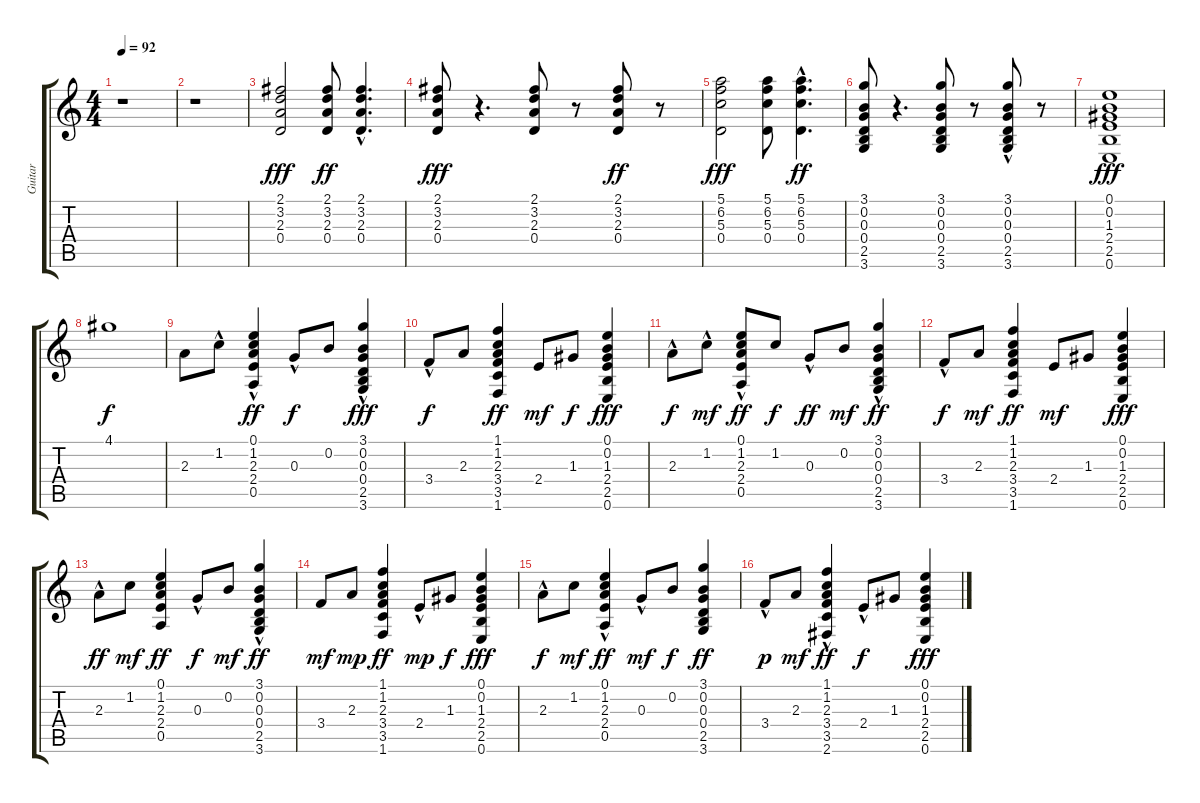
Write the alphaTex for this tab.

\track ("Guitar" "Guitar") {instrument overdrivenguitar}
\staff {score tabs}
\tuning (E4 B3 G3 D3 A2 E2) {hide}
\ts (4 4)
\tempo 92
\clef g2
\ks c
r.1{dy fff instrument overdrivenguitar} |
r.1 |
(2.1 3.2 2.3 0.4).2 (2.1 3.2 2.3 0.4).8{dy ff} (2.1{hac} 3.2{hac} 2.3{hac} 0.4{hac}).4{d} |
(2.1 3.2 2.3 0.4).8{dy fff} r.4{d} (2.1 3.2 2.3 0.4).8 r.8 (2.1 3.2 2.3 0.4).8{dy ff} r.8 |
(5.1 6.2 5.3 0.4).2{dy fff} (5.1 6.2 5.3 0.4).8 (5.1{hac} 6.2{hac} 5.3{hac} 0.4{hac}).4{d dy ff} |
(3.1 0.2 0.3 0.4 2.5 3.6).8 r.4{d} (3.1 0.2 0.3 0.4 2.5 3.6).8 r.8 (3.1 0.2{hac} 0.3 0.4 2.5 3.6).8 r.8 |
(0.1 0.2 1.3 2.4 2.5 0.6).1{dy fff} |
4.1.1{dy f} |
2.3.8 1.2{hac}.8 (0.1 1.2 2.3{hac} 2.4 0.5).4{dy ff} 0.3{hac}.8{dy f} 0.2.8 (3.1 0.2 0.3{hac} 0.4{hac} 2.5 3.6).4{dy fff} |
3.4{hac}.8{dy f} 2.3.8 (1.1 1.2 2.3 3.4 3.5 1.6).4{dy ff} 2.4.8{dy mf} 1.3.8{dy f} (0.1 0.2 1.3 2.4 2.5 0.6).4{dy fff} |
2.3{hac}.8{dy f} 1.2{hac}.8{dy mf} (0.1 1.2 2.3 2.4{hac} 0.5).8{dy ff} 1.2.8{dy f} 0.3{hac}.8{dy ff} 0.2.8{dy mf} (3.1 0.2 0.3{hac} 0.4{hac} 2.5 3.6).4{dy ff} |
3.4{hac}.8{dy f} 2.3.8{dy mf} (1.1 1.2 2.3 3.4 3.5 1.6).4{dy ff} 2.4.8{dy mf} 1.3.8 (0.1 0.2 1.3 2.4 2.5 0.6).4{dy fff} |
2.3{hac}.8{dy ff} 1.2.8{dy mf} (0.1 1.2 2.3 2.4 0.5).4{dy ff} 0.3{hac}.8{dy f} 0.2.8{dy mf} (3.1 0.2 0.3{hac} 0.4{hac} 2.5 3.6).4{dy ff} |
3.4.8{dy mf} 2.3.8{dy mp} (1.1 1.2 2.3 3.4 3.5 1.6).4{dy ff} 2.4{hac}.8{dy mp} 1.3.8{dy f} (0.1 0.2 1.3 2.4 2.5 0.6).4{dy fff} |
2.3{hac}.8{dy f} 1.2.8{dy mf} (0.1 1.2 2.3{hac} 2.4 0.5).4{dy ff} 0.3{hac}.8{dy mf} 0.2.8{dy f} (3.1 0.2 0.3 0.4 2.5 3.6).4{dy ff} |
3.4{hac}.8{dy p} 2.3.8{dy mf} (1.1 1.2 2.3{hac} 3.4{hac} 3.5 2.6).4{dy ff} 2.4{hac}.8{dy f} 1.3.8 (0.1 0.2 1.3 2.4 2.5 0.6).4{dy fff}
